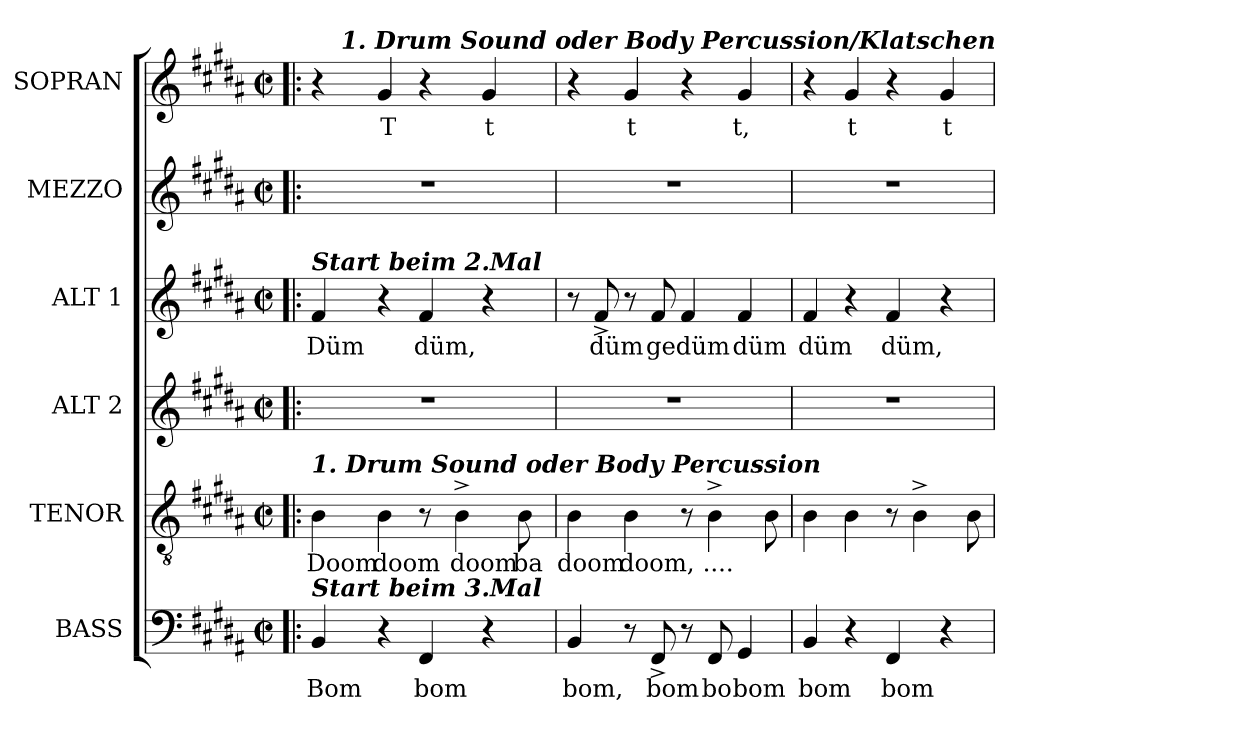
**kern	**text	**kern	**text	**kern	**kern	**text	**kern	**kern	**text
*part6	*part6	*part5	*part5	*part4	*part3	*part3	*part2	*part1	*part1
*staff6	*staff6	*staff5	*staff5	*staff4	*staff3	*staff3	*staff2	*staff1	*staff1
*I"BASS	*	*I"TENOR	*	*I"ALT 2	*I"ALT 1	*	*I"MEZZO	*I"SOPRAN	*
*I'B	*	*I'T	*	*I'A2	*I'A1	*	*	*I'S	*
!!LO:PB:g=z
*clefF4	*	*clefGv2	*	*clefG2	*clefG2	*	*clefG2	*clefG2	*
*	*	*ITrd7c12	*	*	*	*	*	*	*
*k[f#c#g#d#a#]	*	*k[f#c#g#d#a#]	*	*k[f#c#g#d#a#]	*k[f#c#g#d#a#]	*	*k[f#c#g#d#a#]	*k[f#c#g#d#a#]	*
*B:	*	*B:	*	*B:	*B:	*	*B:	*B:	*
*M2/2	*	*M2/2	*	*M2/2	*M2/2	*	*M2/2	*M2/2	*
*met(c|)	*	*met(c|)	*	*met(c|)	*met(c|)	*	*met(c|)	*met(c|)	*
*MM192	*	*MM192	*	*MM192	*MM192	*	*MM192	*MM192	*
=1!|:	=1!|:	=1!|:	=1!|:	=1!|:	=1!|:	=1!|:	=1!|:	=1!|:	=1!|:
!	!LO:LY:b:color=#000000	!	!	!	!	!	!	!	!
!	!	!	!LO:LY:b:color=#000000	!	!	!	!	!	!
!	!	!	!	!	!LO:TX:a:Bi:t=Start beim 2.Mal	!	!	!	!
!	!	!LO:TX:a:Bi:t=1. Drum Sound oder Body Percussion	!	!	!	!	!	!	!
!LO:TX:a:Bi:t=Start beim 3.Mal	!	!	!	!	!	!	!	!	!
!	!	!	!	!	!	!LO:LY:b:color=#000000	!	!	!
*	*	*	*	*	*	*	*	*^	*
4BBi/	Bom	4BBi\	Doom	1r	4f#i/	Düm	1r	4r	32ryy	.
.	.	.	.	.	.	.	.	.	64ryy	.
.	.	.	.	.	.	.	.	.	128ryy	.
.	.	.	.	.	.	.	.	.	256ryy	.
.	.	.	.	.	.	.	.	.	1024ryy	.
!	!	!	!	!	!	!	!	!	!LO:TX:a:Bi:t=1. Drum Sound oder Body Percussion/Klatschen	!
.	.	.	.	.	.	.	.	.	2ryy	.
!	!	!	!LO:LY:b:color=#000000	!	!	!	!	!	!	!
!	!	!	!	!	!	!	!	!	!	!LO:LY:b:color=#000000
4r	.	4BBi\	doom	.	4r	.	.	4g#i/	.	T
!	!LO:LY:b:color=#000000	!	!	!	!	!	!	!	!	!
!	!	!	!	!	!	!LO:LY:b:color=#000000	!	!	!	!
4FF#i/	bom	8r	.	.	4f#i/	düm,	.	4r	.	.
.	.	.	.	.	.	.	.	.	4ryy	.
!	!	!	!LO:LY:b:color=#000000	!	!	!	!	!	!	!
.	.	4BB^i\	doom	.	.	.	.	.	.	.
!	!	!	!	!	!	!	!	!	!	!LO:LY:b:color=#000000
4r	.	.	.	.	4r	.	.	4g#i/	.	t
.	.	.	.	.	.	.	.	.	8ryy	.
!	!	!	!LO:LY:b:color=#000000	!	!	!	!	!	!	!
.	.	8BBi\	ba	.	.	.	.	.	.	.
.	.	.	.	.	.	.	.	.	16ryy	.
.	.	.	.	.	.	.	.	.	512.ryy	.
*	*	*	*	*	*	*	*	*v	*v	*
=2	=2	=2	=2	=2	=2	=2	=2	=2	=2
*	*	*	*	*	*	*	*	*^	*
!	!LO:LY:b:color=#000000	!	!	!	!	!	!	!	!	!
*	*	*	*	*	*	*	*	*v	*v	*
*	*	*	*	*	*	*	*	*^	*
!	!	!	!LO:LY:b:color=#000000	!	!	!	!	!	!	!
*	*	*	*	*	*	*	*	*v	*v	*
4BBi/	bom,	4BBi\	doom	1r	8r	.	1r	4r	.
!	!	!	!	!	!	!LO:LY:b:color=#000000	!	!	!
.	.	.	.	.	8f#^i/	düm	.	.	.
!	!	!	!LO:LY:b:color=#000000	!	!	!	!	!	!
!	!	!	!	!	!	!	!	!	!LO:LY:b:color=#000000
8r	.	4BBi\	doom,	.	8r	.	.	4g#i/	t
!	!LO:LY:b:color=#000000	!	!	!	!	!	!	!	!
!	!	!	!	!	!	!LO:LY:b:color=#000000	!	!	!
8FF#^i/	bom	.	.	.	8f#i/	ge	.	.	.
!	!	!	!	!	!	!LO:LY:b:color=#000000	!	!	!
8r	.	8r	.	.	4f#i/	düm	.	4r	.
!	!LO:LY:b:color=#000000	!	!	!	!	!	!	!	!
!	!	!	!LO:LY:b:color=#000000	!	!	!	!	!	!
8FF#i/	bo	4BB^i\	....	.	.	.	.	.	.
!	!LO:LY:b:color=#000000	!	!	!	!	!	!	!	!
!	!	!	!	!	!	!LO:LY:b:color=#000000	!	!	!
!	!	!	!	!	!	!	!	!	!LO:LY:b:color=#000000
4GG#i/	bom	.	.	.	4f#i/	düm	.	4g#i/	t,
.	.	8BBi\	.	.	.	.	.	.	.
=3	=3	=3	=3	=3	=3	=3	=3	=3	=3
!	!LO:LY:b:color=#000000	!	!	!	!	!	!	!	!
!	!	!	!	!	!	!LO:LY:b:color=#000000	!	!	!
4BBi/	bom	4BBi\	.	1r	4f#i/	düm	1r	4r	.
!	!	!	!	!	!	!	!	!	!LO:LY:b:color=#000000
4r	.	4BBi\	.	.	4r	.	.	4g#i/	t
!	!LO:LY:b:color=#000000	!	!	!	!	!	!	!	!
!	!	!	!	!	!	!LO:LY:b:color=#000000	!	!	!
4FF#i/	bom	8r	.	.	4f#i/	düm,	.	4r	.
.	.	4BB^i\	.	.	.	.	.	.	.
!	!	!	!	!	!	!	!	!	!LO:LY:b:color=#000000
4r	.	.	.	.	4r	.	.	4g#i/	t
.	.	8BBi\	.	.	.	.	.	.	.
=	=	=	=	=	=	=	=	=	=
*-	*-	*-	*-	*-	*-	*-	*-	*-	*-
